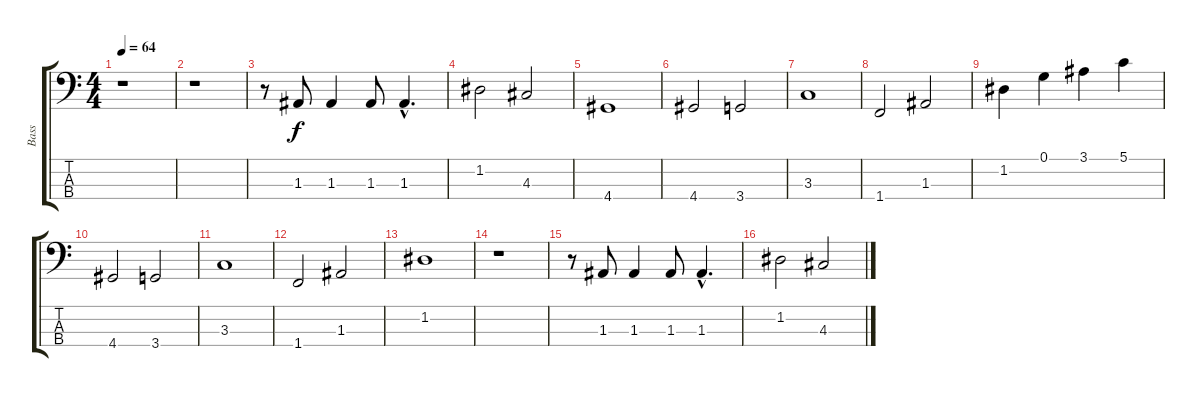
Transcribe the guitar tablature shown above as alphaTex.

\track ("Bass" "Bass") {instrument acousticbass}
\staff {score tabs}
\tuning (G2 D2 A1 E1) {hide}
\ts (4 4)
\tempo 64
\clef f4
\ks c
r.1{dy f instrument acousticbass} |
r.1 |
r.8 1.3.8 1.3.4 1.3.8 1.3{hac}.4{d} |
1.2.2 4.3.2 |
4.4.1 |
4.4.2 3.4.2 |
3.3.1 |
1.4.2 1.3.2 |
1.2.4 0.1.4 3.1.4 5.1.4 |
4.4.2 3.4.2 |
3.3.1 |
1.4.2 1.3.2 |
1.2.1 |
r.1 |
r.8 1.3.8 1.3.4 1.3.8 1.3{hac}.4{d} |
1.2.2 4.3.2
